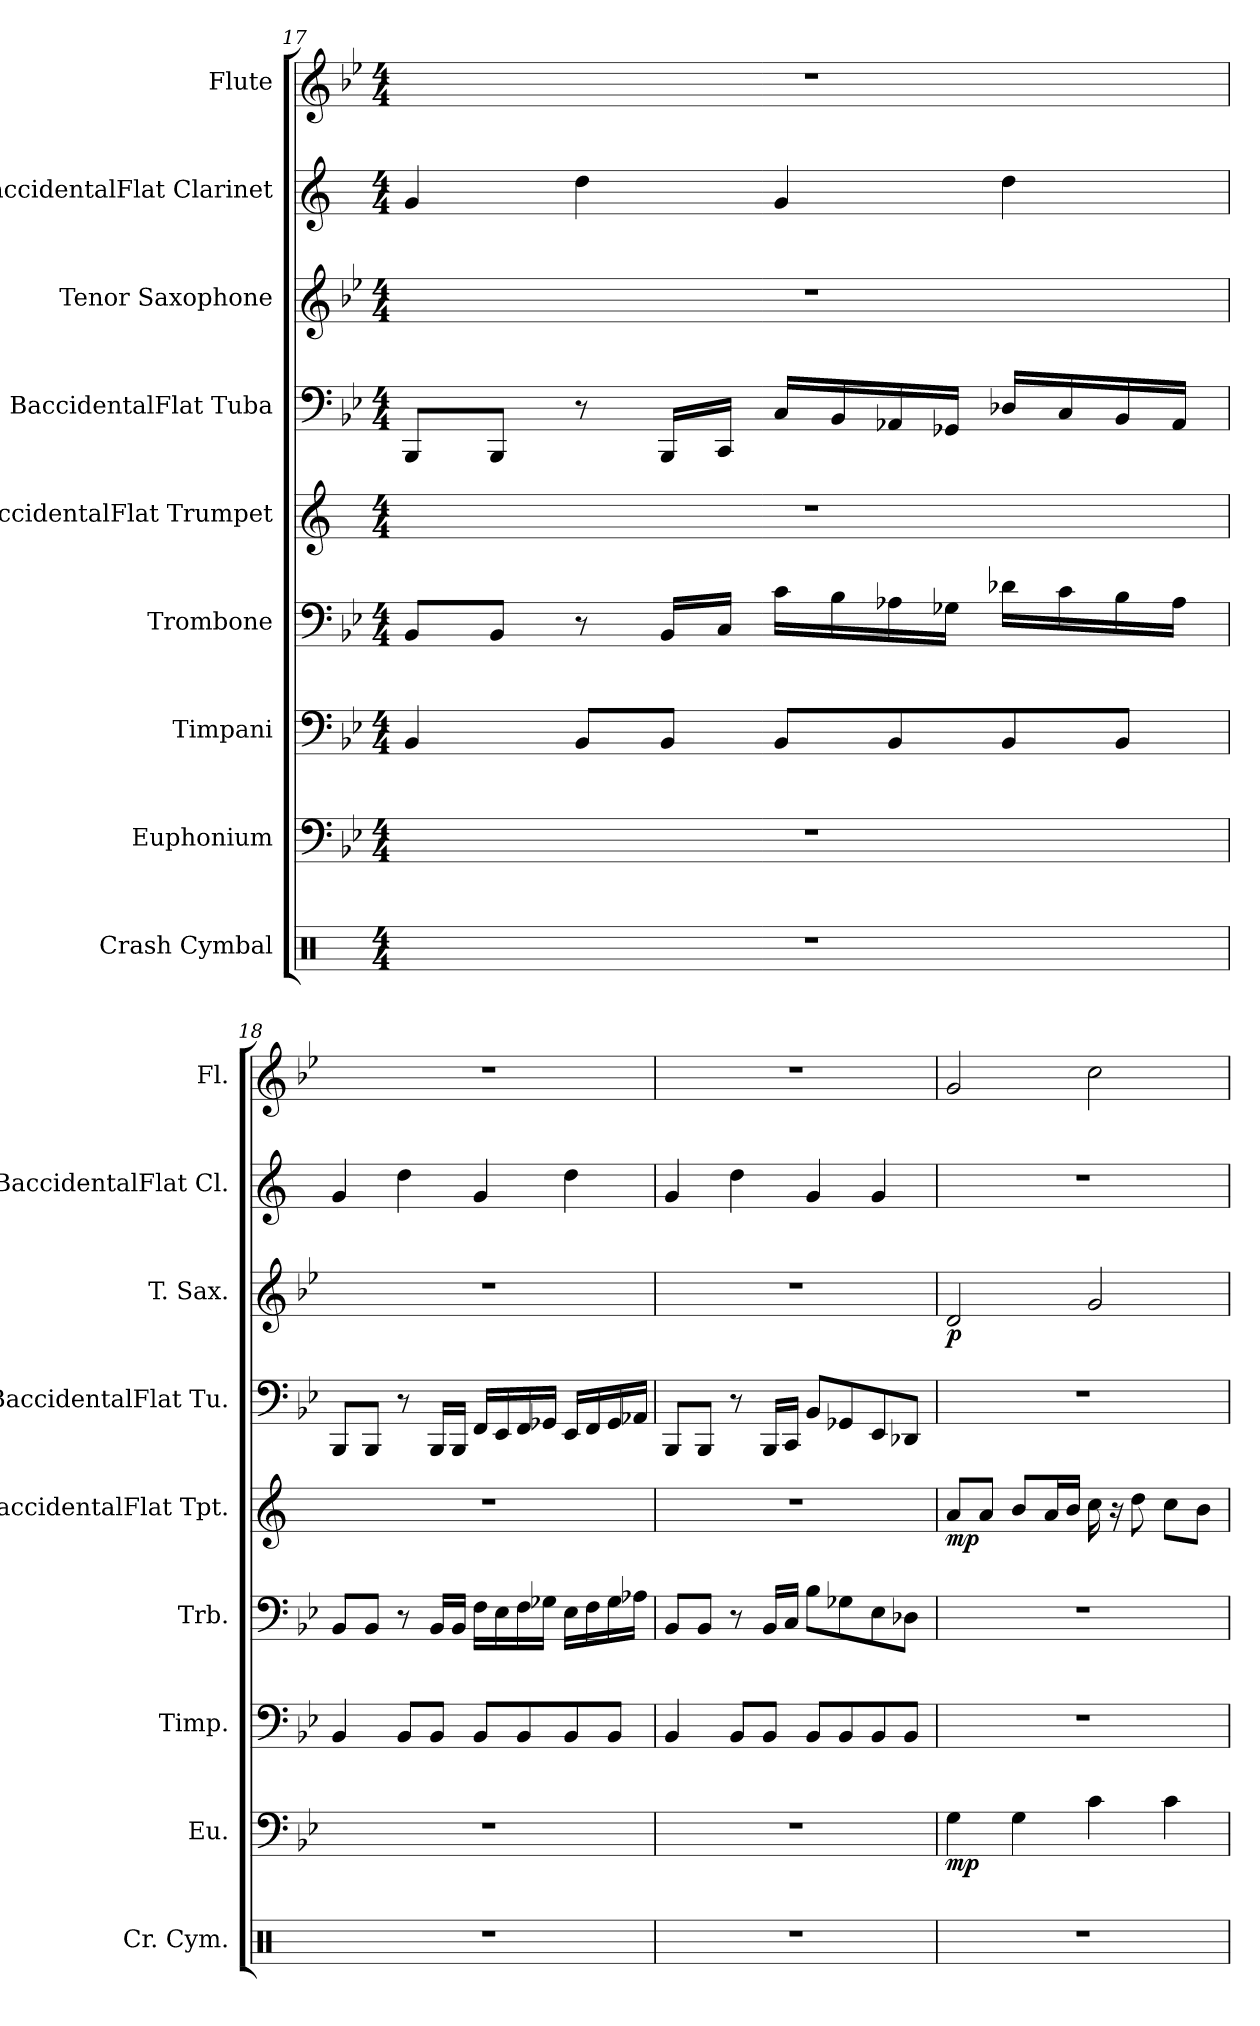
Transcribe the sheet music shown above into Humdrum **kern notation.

**kern	**kern	**dynam	**kern	**kern	**kern	**dynam	**kern	**kern	**dynam	**kern	**kern
*part9	*part8	*part8	*part7	*part6	*part5	*part5	*part4	*part3	*part3	*part2	*part1
*staff9	*staff8	*staff8	*staff7	*staff6	*staff5	*staff5	*staff4	*staff3	*staff3	*staff2	*staff1
*I"Crash Cymbal	*I"Euphonium	*	*I"Timpani	*I"Trombone	*I"BaccidentalFlat Trumpet	*	*I"BaccidentalFlat Tuba	*I"Tenor Saxophone	*	*I"BaccidentalFlat Clarinet	*I"Flute
*I'Cr. Cym.	*I'Eu.	*	*I'Timp.	*I'Trb.	*I'BaccidentalFlat Tpt.	*	*I'BaccidentalFlat Tu.	*I'T. Sax.	*	*I'BaccidentalFlat Cl.	*I'Fl.
*clefX	*clefF4	*	*clefF4	*clefF4	*clefG2	*	*clefF4	*clefG2	*	*clefG2	*clefG2
*	*	*	*	*	*ITrd1c2	*	*	*ITrd8c14	*	*ITrd1c2	*
*k[]	*k[b-e-]	*	*k[b-e-]	*k[b-e-]	*k[b-e-]	*	*k[b-e-]	*k[b-e-]	*	*k[b-e-]	*k[b-e-]
*M4/4	*M4/4	*	*M4/4	*M4/4	*M4/4	*	*M4/4	*M4/4	*	*M4/4	*M4/4
=17	=17	=17	=17	=17	=17	=17	=17	=17	=17	=17	=17
1r	1r	.	4BB-/	8BB-/L	1r	.	8BBB-/L	1r	.	4f/	1r
.	.	.	.	8BB-/J	.	.	8BBB-/J	.	.	.	.
.	.	.	8BB-/L	8r	.	.	8r	.	.	4cc\	.
.	.	.	8BB-/J	16BB-/LL	.	.	16BBB-/LL	.	.	.	.
.	.	.	.	16C/JJ	.	.	16CC/JJ	.	.	.	.
.	.	.	8BB-/L	16c\LL	.	.	16C/LL	.	.	4f/	.
.	.	.	.	16B-\	.	.	16BB-/	.	.	.	.
.	.	.	8BB-/	16A-X\	.	.	16AA-X/	.	.	.	.
.	.	.	.	16G-X\JJ	.	.	16GG-X/JJ	.	.	.	.
.	.	.	8BB-/	16d-X\LL	.	.	16D-X/LL	.	.	4cc\	.
.	.	.	.	16c\	.	.	16C/	.	.	.	.
.	.	.	8BB-/J	16B-\	.	.	16BB-/	.	.	.	.
.	.	.	.	16A-\JJ	.	.	16AA-/JJ	.	.	.	.
!!LO:PB:g=z
=18	=18	=18	=18	=18	=18	=18	=18	=18	=18	=18	=18
1r	1r	.	4BB-/	8BB-/L	1r	.	8BBB-/L	1r	.	4f/	1r
.	.	.	.	8BB-/J	.	.	8BBB-/J	.	.	.	.
.	.	.	8BB-/L	8r	.	.	8r	.	.	4cc\	.
.	.	.	8BB-/J	16BB-/LL	.	.	16BBB-/LL	.	.	.	.
.	.	.	.	16BB-/JJ	.	.	16BBB-/JJ	.	.	.	.
.	.	.	8BB-/L	16F\LL	.	.	16FF/LL	.	.	4f/	.
.	.	.	.	16E-\	.	.	16EE-/	.	.	.	.
.	.	.	8BB-/	16F\	.	.	16FF/	.	.	.	.
.	.	.	.	16G-X\JJ	.	.	16GG-X/JJ	.	.	.	.
.	.	.	8BB-/	16E-\LL	.	.	16EE-/LL	.	.	4cc\	.
.	.	.	.	16F\	.	.	16FF/	.	.	.	.
.	.	.	8BB-/J	16G-\	.	.	16GG-/	.	.	.	.
.	.	.	.	16A-X\JJ	.	.	16AA-X/JJ	.	.	.	.
=19	=19	=19	=19	=19	=19	=19	=19	=19	=19	=19	=19
1r	1r	.	4BB-/	8BB-/L	1r	.	8BBB-/L	1r	.	4f/	1r
.	.	.	.	8BB-/J	.	.	8BBB-/J	.	.	.	.
.	.	.	8BB-/L	8r	.	.	8r	.	.	4cc\	.
.	.	.	8BB-/J	16BB-/LL	.	.	16BBB-/LL	.	.	.	.
.	.	.	.	16C/JJ	.	.	16CC/JJ	.	.	.	.
.	.	.	8BB-/L	8B-\L	.	.	8BB-/L	.	.	4f/	.
.	.	.	8BB-/	8G-X\	.	.	8GG-X/	.	.	.	.
.	.	.	8BB-/	8E-\	.	.	8EE-/	.	.	4f/	.
.	.	.	8BB-/J	8D-X\J	.	.	8DD-X/J	.	.	.	.
=20	=20	=20	=20	=20	=20	=20	=20	=20	=20	=20	=20
!	!	!LO:DY:b	!	!	!	!LO:DY:b	!	!	!LO:DY:b	!	!
1r	4G\	mp	1r	1r	8g/L	mp	1r	2D/	p	1r	2g/
.	.	.	.	.	8g/J	.	.	.	.	.	.
.	4G\	.	.	.	8a/L	.	.	.	.	.	.
.	.	.	.	.	16g/L	.	.	.	.	.	.
.	.	.	.	.	16a/JJ	.	.	.	.	.	.
.	4c\	.	.	.	16b-\	.	.	2G/	.	.	2cc\
.	.	.	.	.	16r	.	.	.	.	.	.
.	.	.	.	.	8cc\	.	.	.	.	.	.
.	4c\	.	.	.	8b-\L	.	.	.	.	.	.
.	.	.	.	.	8a\J	.	.	.	.	.	.
=	=	=	=	=	=	=	=	=	=	=	=
*-	*-	*-	*-	*-	*-	*-	*-	*-	*-	*-	*-
